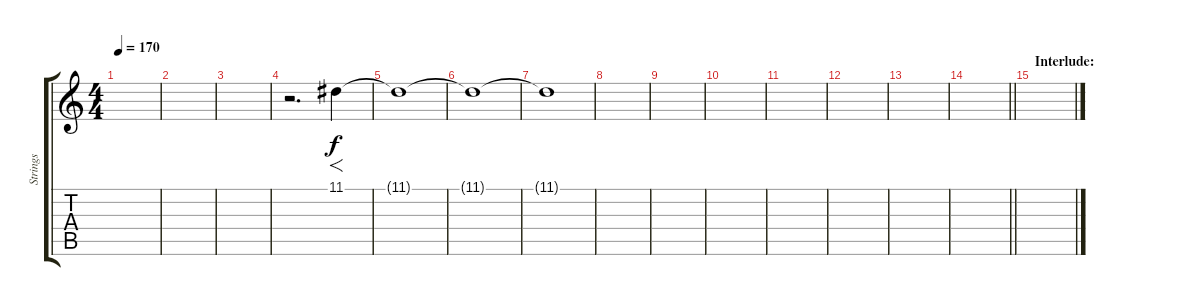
\track ("Strings" "Strings") {instrument stringensemble1}
\staff {score tabs}
\tuning (E4 B3 G3 D3 A2 E2) {hide}
\ts (4 4)
\tempo 170
\clef g2
\ks c
|
|
|
r.2{d} 11.1.4{f volume 7 instrument synthstrings1} |
11.1{t}.1 |
11.1{t}.1 |
11.1{t}.1 |
|
|
|
|
|
|
\barLineRight lightlight
|
\section ("" "Interlude:")
